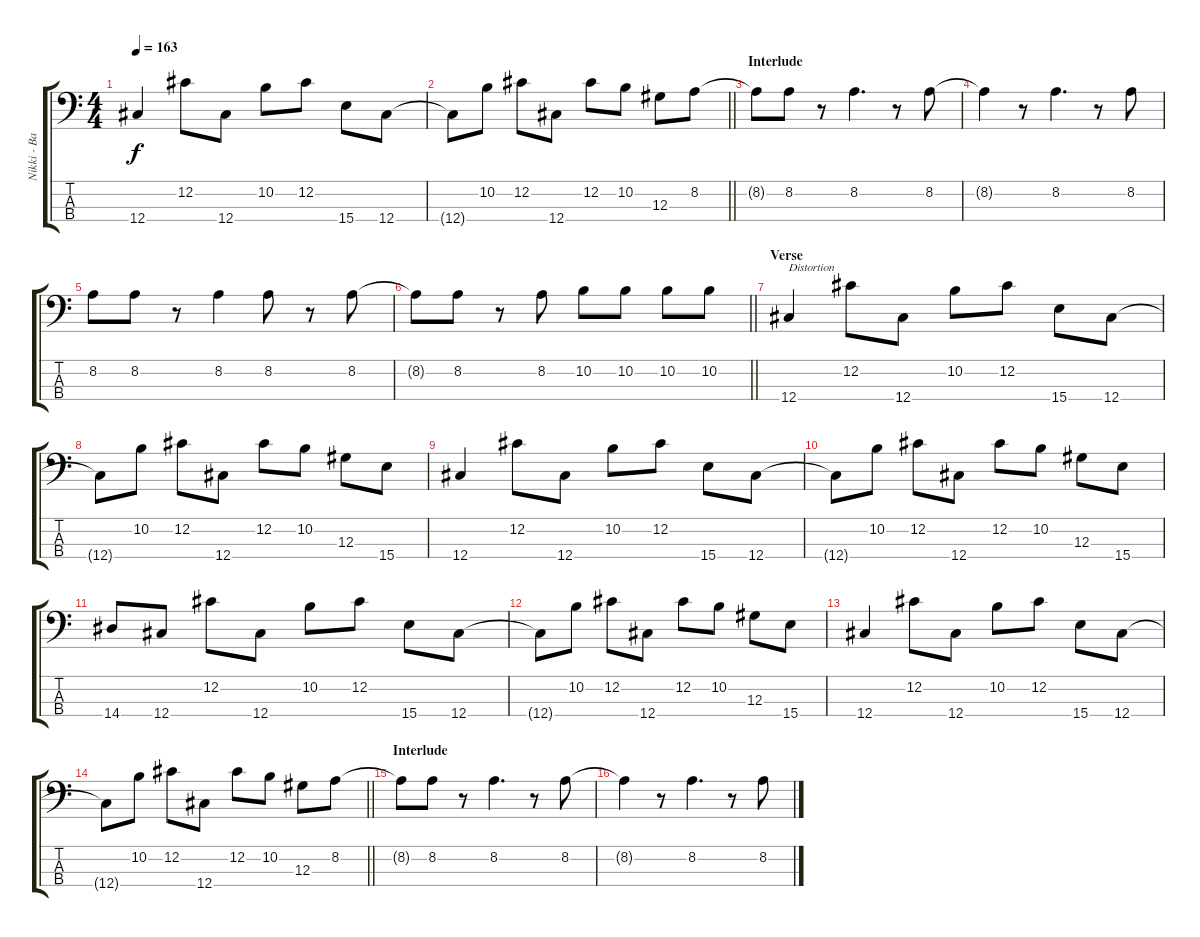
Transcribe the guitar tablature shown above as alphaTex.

\track ("Nikki - Bass (One Octave Up) " "Nikki - Ba") {instrument electricbassfinger}
\staff {score tabs}
\tuning (Gb2 Db2 Ab1 Db1) {hide}
\ts (4 4)
\tempo 163
\clef f4
\ks c
12.4.4{dy f} 12.2.8 12.4.8 10.2.8 12.2.8 15.4.8 12.4.8 |
\barLineRight lightlight
12.4{t}.8 10.2.8 12.2.8 12.4.8 12.2.8 10.2.8 12.3.8 8.2.8{instrument electricbassfinger} |
\section ("" "Interlude")
8.2{t}.8 8.2.8 r.8 8.2.4{d} r.8 8.2.8 |
8.2{t}.4 r.8 8.2.4{d} r.8 8.2.8 |
8.2.8 8.2.8 r.8 8.2.4 8.2.8 r.8 8.2.8 |
\barLineRight lightlight
8.2{t}.8 8.2.8 r.8 8.2.8 10.2.8 10.2.8 10.2.8 10.2.8 |
\section ("" "Verse")
12.4.4{txt "Distortion" instrument electricbassfinger} 12.2.8 12.4.8 10.2.8 12.2.8 15.4.8 12.4.8 |
12.4{t}.8 10.2.8 12.2.8 12.4.8 12.2.8 10.2.8 12.3.8 15.4.8 |
12.4.4 12.2.8 12.4.8 10.2.8 12.2.8 15.4.8 12.4.8 |
12.4{t}.8 10.2.8 12.2.8 12.4.8 12.2.8 10.2.8 12.3.8 15.4.8 |
14.4.8 12.4.8 12.2.8 12.4.8 10.2.8 12.2.8 15.4.8 12.4.8 |
12.4{t}.8 10.2.8 12.2.8 12.4.8 12.2.8 10.2.8 12.3.8 15.4.8 |
12.4.4 12.2.8 12.4.8 10.2.8 12.2.8 15.4.8 12.4.8 |
\barLineRight lightlight
12.4{t}.8 10.2.8 12.2.8 12.4.8 12.2.8 10.2.8 12.3.8 8.2.8{instrument electricbassfinger} |
\section ("" "Interlude")
8.2{t}.8 8.2.8 r.8 8.2.4{d} r.8 8.2.8 |
8.2{t}.4 r.8 8.2.4{d} r.8 8.2.8
